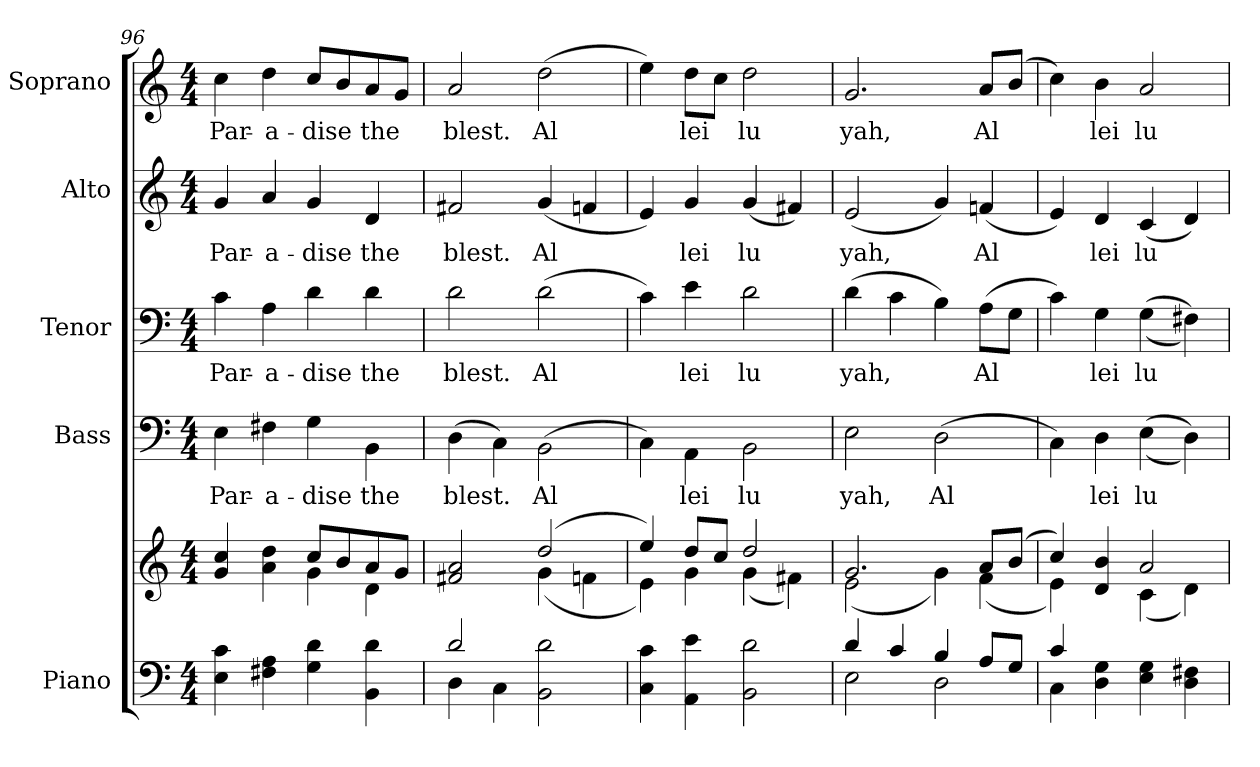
**kern	**kern	**kern	**text	**kern	**text	**kern	**text	**kern	**text
*part5	*part5	*part4	*part4	*part3	*part3	*part2	*part2	*part1	*part1
*staff6	*staff5	*staff4	*staff4	*staff3	*staff3	*staff2	*staff2	*staff1	*staff1
*I"Piano	*	*I"Bass	*	*I"Tenor	*	*I"Alto	*	*I"Soprano	*
*I'Pno.	*	*I'B.	*	*I'T.	*	*I'A.	*	*I'S.	*
*clefF4	*clefG2	*clefF4	*	*clefF4	*	*clefG2	*	*clefG2	*
*k[]	*k[]	*k[]	*	*k[]	*	*k[]	*	*k[]	*
*C:	*C:	*C:	*	*C:	*	*C:	*	*C:	*
*M4/4	*M4/4	*M4/4	*	*M4/4	*	*M4/4	*	*M4/4	*
=96	=96	=96	=96	=96	=96	=96	=96	=96	=96
*	*^	*	*	*	*	*	*	*	*
!	!	!	!	!LO:LY:b:color=#000000	!	!	!	!	!	!
!	!	!	!	!	!	!LO:LY:b:color=#000000	!	!	!	!
!	!	!	!	!	!	!	!	!LO:LY:b:color=#000000	!	!
!	!	!	!	!	!	!	!	!	!	!LO:LY:b:color=#000000
4Ei\ 4ci	4gi/ 4cci	2ryy	4Ei\	Par-	4ci\	Par-	4gi/	Par-	4cci\	Par-
!	!	!	!	!LO:LY:b:color=#000000	!	!	!	!	!	!
!	!	!	!	!	!	!LO:LY:b:color=#000000	!	!	!	!
!	!	!	!	!	!	!	!	!LO:LY:b:color=#000000	!	!
!	!	!	!	!	!	!	!	!	!	!LO:LY:b:color=#000000
4F#Xi\ 4Ai	4ai\ 4ddi	.	4F#Xi\	-a-	4Ai\	-a-	4ai/	-a-	4ddi\	-a-
!	!	!	!	!LO:LY:b:color=#000000	!	!	!	!	!	!
!	!	!	!	!	!	!LO:LY:b:color=#000000	!	!	!	!
!	!	!	!	!	!	!	!	!LO:LY:b:color=#000000	!	!
!	!	!	!	!	!	!	!	!	!	!LO:LY:b:color=#000000
4Gi\ 4di	8cci/L	4gi\	4Gi\	-dise	4di\	-dise	4gi/	-dise	8cci/L	-dise
.	8bi/	.	.	.	.	.	.	.	8bi/	.
!	!	!	!	!LO:LY:b:color=#000000	!	!	!	!	!	!
!	!	!	!	!	!	!LO:LY:b:color=#000000	!	!	!	!
!	!	!	!	!	!	!	!	!LO:LY:b:color=#000000	!	!
!	!	!	!	!	!	!	!	!	!	!LO:LY:b:color=#000000
4BBi\ 4di	8ai/	4di\	4BBi\	the	4di\	the	4di/	the	8ai/	the
.	8gi/J	.	.	.	.	.	.	.	8gi/J	.
!!LO:PB:g=z
=97	=97	=97	=97	=97	=97	=97	=97	=97	=97	=97
*^	*	*	*	*	*	*	*	*	*	*
!	!	!	!	!	!LO:LY:b:color=#000000	!	!	!	!	!	!
!	!	!	!	!	!	!	!LO:LY:b:color=#000000	!	!	!	!
!	!	!	!	!	!	!	!	!	!LO:LY:b:color=#000000	!	!
!	!	!	!	!	!	!	!	!	!	!	!LO:LY:b:color=#000000
2di/	4Di\	2f#Xi/ 2ai	2ryy	(4Di\	blest.	2di\	blest.	2f#Xi/	blest.	2ai/	blest.
.	4Ci\	.	.	4Ci\)	.	.	.	.	.	.	.
!	!	!	!	!	!LO:LY:b:color=#000000	!	!	!	!	!	!
!	!	!	!	!	!	!	!LO:LY:b:color=#000000	!	!	!	!
!	!	!	!	!	!	!	!	!	!LO:LY:b:color=#000000	!	!
!	!	!	!	!	!	!	!	!	!	!	!LO:LY:b:color=#000000
2BBi\ 2di	2ryy	(2ddi/	(4gi\	(2BBi\	Al	(2di\	Al	(4gi/	Al	(2ddi\	Al
.	.	.	4fni\	.	.	.	.	4fni/	.	.	.
*v	*v	*	*	*	*	*	*	*	*	*	*
=98	=98	=98	=98	=98	=98	=98	=98	=98	=98	=98
4Ci\ 4ci	4eei/)	4ei\)	4Ci\)	.	4ci\)	.	4ei/)	.	4eei\)	.
!	!	!	!	!LO:LY:b:color=#000000	!	!	!	!	!	!
!	!	!	!	!	!	!LO:LY:b:color=#000000	!	!	!	!
!	!	!	!	!	!	!	!	!LO:LY:b:color=#000000	!	!
!	!	!	!	!	!	!	!	!	!	!LO:LY:b:color=#000000
4AAi\ 4ei	8ddi/L	4gi\	4AAi\	lei	4ei\	lei	4gi/	lei	8ddi\L	lei
.	8cci/J	.	.	.	.	.	.	.	8cci\J	.
!	!	!	!	!LO:LY:b:color=#000000	!	!	!	!	!	!
!	!	!	!	!	!	!LO:LY:b:color=#000000	!	!	!	!
!	!	!	!	!	!	!	!	!LO:LY:b:color=#000000	!	!
!	!	!	!	!	!	!	!	!	!	!LO:LY:b:color=#000000
2BBi\ 2di	2ddi/	(4gi\	2BBi\	lu	2di\	lu	(4gi/	lu	2ddi\	lu
.	.	4f#Xi\)	.	.	.	.	4f#Xi/)	.	.	.
!!LO:PB:g=z
=99	=99	=99	=99	=99	=99	=99	=99	=99	=99	=99
*^	*	*	*	*	*	*	*	*	*	*
!	!	!	!	!	!LO:LY:b:color=#000000	!	!	!	!	!	!
!	!	!	!	!	!	!	!LO:LY:b:color=#000000	!	!	!	!
!	!	!	!	!	!	!	!	!	!LO:LY:b:color=#000000	!	!
!	!	!	!	!	!	!	!	!	!	!	!LO:LY:b:color=#000000
4di/	2Ei\	2.gi/	(2ei\	2Ei\	yah,	(4di\	yah,	(2ei/	yah,	2.gi/	yah,
4ci/	.	.	.	.	.	4ci\	.	.	.	.	.
!	!	!	!	!	!LO:LY:b:color=#000000	!	!	!	!	!	!
4Bi/	2Di\	.	4gi\)	(2Di\	Al	4Bi\)	.	4gi/)	.	.	.
!	!	!	!	!	!	!	!LO:LY:b:color=#000000	!	!	!	!
!	!	!	!	!	!	!	!	!	!LO:LY:b:color=#000000	!	!
!	!	!	!	!	!	!	!	!	!	!	!LO:LY:b:color=#000000
8Ai/L	.	8ai/L	(4fi\	.	.	(8Ai\L	Al	(4fni/	Al	8ai/L	Al
8Gi/J	.	(8bi/J	.	.	.	8Gi\J	.	.	.	(8bi/J	.
=100	=100	=100	=100	=100	=100	=100	=100	=100	=100	=100	=100
4ci/	4Ci\	4cci/)	4ei\)	4Ci\)	.	4ci\)	.	4ei/)	.	4cci\)	.
!	!	!	!	!	!LO:LY:b:color=#000000	!	!	!	!	!	!
!	!	!	!	!	!	!	!LO:LY:b:color=#000000	!	!	!	!
!	!	!	!	!	!	!	!	!	!LO:LY:b:color=#000000	!	!
!	!	!	!	!	!	!	!	!	!	!	!LO:LY:b:color=#000000
4Di\ 4Gi	4ryy	4di/ 4bi	4ryy	4Di\	lei	4Gi\	lei	4di/	lei	4bi\	lei
!	!	!	!	!	!LO:LY:b:color=#000000	!	!	!	!	!	!
!	!	!	!	!	!	!	!LO:LY:b:color=#000000	!	!	!	!
!	!	!	!	!	!	!	!	!	!LO:LY:b:color=#000000	!	!
!	!	!	!	!	!	!	!	!	!	!	!LO:LY:b:color=#000000
4Ei\ 4Gi	2ryy	2ai/	(4ci\	((4Ei\	lu	((4Gi\	lu	(4ci/	lu	2ai/	lu
4Di\ 4F#Xi	.	.	4di\)	4Di\))	.	4F#Xi\))	.	4di/)	.	.	.
*v	*v	*	*	*	*	*	*	*	*	*	*
*	*v	*v	*	*	*	*	*	*	*	*
=	=	=	=	=	=	=	=	=	=
*-	*-	*-	*-	*-	*-	*-	*-	*-	*-
